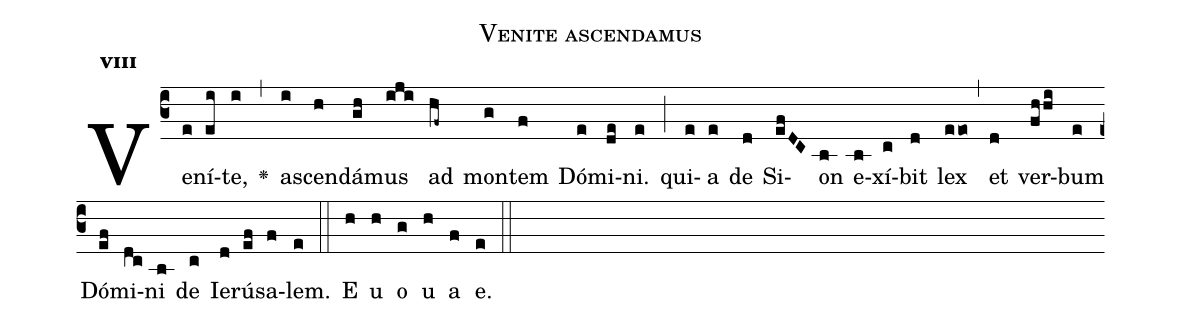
name:Venite ascendamus;
office-part:Antiphona;
mode:8;
%%
initial-style: 1;
name: Venite ascendamus;
book: Antiphonae & Responsoria/Tomus III, p. 69;
occasion: Psalterium Hebdomada III Feria II;
office-part: Laudes Ant 2;
user-notes: ;
commentary: ;
annotation: 8g;
centering-scheme: english;
fontsize: 12;
font: OFLSortsMillGoudy;
height: 11;
width: 4.5;
%%
(c3)Ve(e)ní(ei)te,(i) <v>\greheightstar</v>(,) a(i)scen(h)dá(gh)mus(iji) ad(hf~) mon(g)tem(f) Dó(e)mi(de)ni.(e) (;) qui(e)a(e) de(d) Si(efDC)on(b) e(b)xí(c)bit(d) lex(eeo) (,) et(d) ver(fhhi)bum(e) Dó(ef)mi(dc)ni(b) de(c) Ie(d)rú(ef)sa(f)lem.(e) (::)
E(h) u(h) o(g) u(h) a(f) e.(e) (::)
